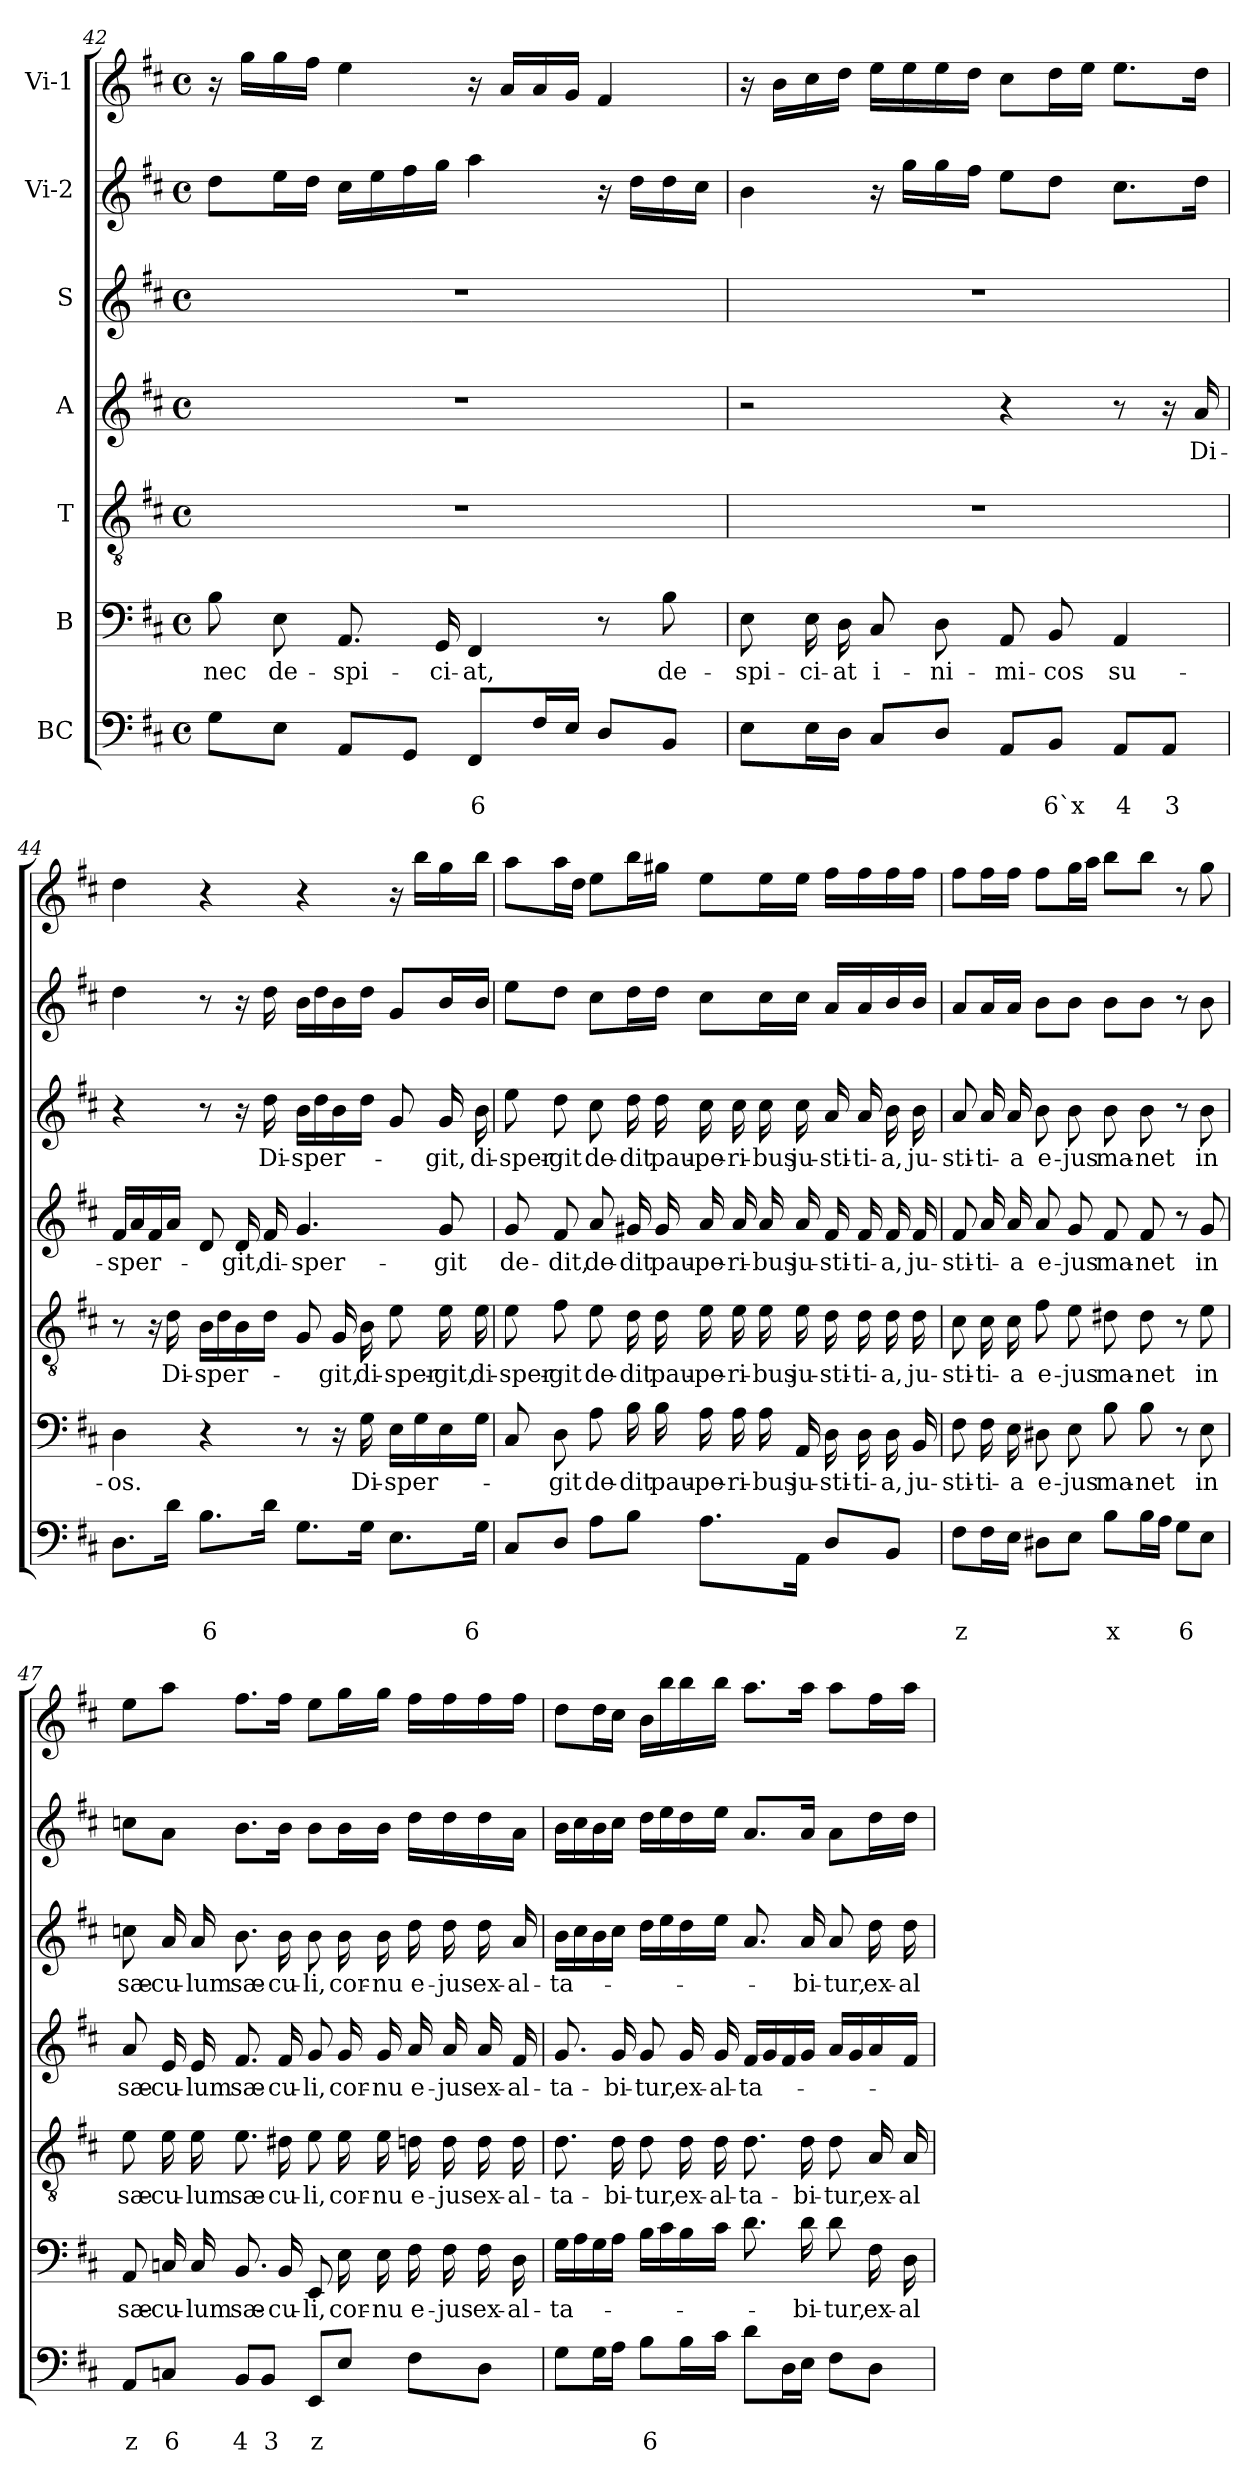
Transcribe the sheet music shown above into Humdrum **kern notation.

**kern	**text	**text	**kern	**text	**kern	**text	**kern	**text	**kern	**text	**kern	**kern
*part7	*part7	*part7	*part6	*part6	*part5	*part5	*part4	*part4	*part3	*part3	*part2	*part1
*staff7	*staff7	*staff7	*staff6	*staff6	*staff5	*staff5	*staff4	*staff4	*staff3	*staff3	*staff2	*staff1
*I"BC	*	*	*I"B	*	*I"T	*	*I"A	*	*I"S	*	*I"Vi-2	*I"Vi-1
!!LO:LB:g=z
*clefF4	*	*	*clefF4	*	*clefGv2	*	*clefG2	*	*clefG2	*	*clefG2	*clefG2
*k[f#c#]	*	*	*k[f#c#]	*	*k[f#c#]	*	*k[f#c#]	*	*k[f#c#]	*	*k[f#c#]	*k[f#c#]
*D:	*	*	*D:	*	*D:	*	*D:	*	*D:	*	*D:	*D:
*M4/4	*	*	*M4/4	*	*M4/4	*	*M4/4	*	*M4/4	*	*M4/4	*M4/4
*met(c)	*	*	*met(c)	*	*met(c)	*	*met(c)	*	*met(c)	*	*met(c)	*met(c)
=42	=42	=42	=42	=42	=42	=42	=42	=42	=42	=42	=42	=42
!	!	!	!	!LO:LY:b	!	!	!	!	!	!	!	!
8G\L	.	.	8B\	-nec	1r	.	1r	.	1r	.	8dd\L	16r
.	.	.	.	.	.	.	.	.	.	.	.	16gg\LL
!	!	!	!	!LO:LY:b	!	!	!	!	!	!	!	!
8E\J	.	.	8E\	de-	.	.	.	.	.	.	16ee\L	16gg\
.	.	.	.	.	.	.	.	.	.	.	16dd\JJ	16ff#\JJ
!	!	!	!	!LO:LY:b	!	!	!	!	!	!	!	!
8AA/L	.	.	8.AA/	-spi-	.	.	.	.	.	.	16cc#\LL	4ee\
.	.	.	.	.	.	.	.	.	.	.	16ee\	.
8GG/J	.	.	.	.	.	.	.	.	.	.	16ff#\	.
!	!	!	!	!LO:LY:b	!	!	!	!	!	!	!	!
.	.	.	16GG/	-ci-	.	.	.	.	.	.	16gg\JJ	.
!	!	!LO:LY:b	!	!LO:LY:b	!	!	!	!	!	!	!	!
8FF#/L	.	6	4FF#/	-at,	.	.	.	.	.	.	4aa\	16r
.	.	.	.	.	.	.	.	.	.	.	.	16a/LL
16F#/L	.	.	.	.	.	.	.	.	.	.	.	16a/
16E/JJ	.	.	.	.	.	.	.	.	.	.	.	16g/JJ
8D/L	.	.	8r	.	.	.	.	.	.	.	16r	4f#/
.	.	.	.	.	.	.	.	.	.	.	16dd\LL	.
!	!	!	!	!LO:LY:b	!	!	!	!	!	!	!	!
8BB/J	.	.	8B\	de-	.	.	.	.	.	.	16dd\	.
.	.	.	.	.	.	.	.	.	.	.	16cc#\JJ	.
=43	=43	=43	=43	=43	=43	=43	=43	=43	=43	=43	=43	=43
!	!	!	!	!LO:LY:b	!	!	!	!	!	!	!	!
8E\L	.	.	8E\	-spi-	1r	.	2r	.	1r	.	4b\	16r
.	.	.	.	.	.	.	.	.	.	.	.	16b\LL
!	!	!	!	!LO:LY:b	!	!	!	!	!	!	!	!
16E\L	.	.	16E\	-ci-	.	.	.	.	.	.	.	16cc#\
!	!	!	!	!LO:LY:b	!	!	!	!	!	!	!	!
16D\JJ	.	.	16D\	-at	.	.	.	.	.	.	.	16dd\JJ
!	!	!	!	!LO:LY:b	!	!	!	!	!	!	!	!
8C#/L	.	.	8C#/	i-	.	.	.	.	.	.	16r	16ee\LL
.	.	.	.	.	.	.	.	.	.	.	16gg\LL	16ee\
!	!	!	!	!LO:LY:b	!	!	!	!	!	!	!	!
8D/J	.	.	8D\	-ni-	.	.	.	.	.	.	16gg\	16ee\
.	.	.	.	.	.	.	.	.	.	.	16ff#\JJ	16dd\JJ
!	!	!	!	!LO:LY:b	!	!	!	!	!	!	!	!
8AA/L	.	.	8AA/	-mi-	.	.	4r	.	.	.	8ee\L	8cc#\L
!	!	!LO:LY:b	!	!LO:LY:b	!	!	!	!	!	!	!	!
8BB/J	.	6`x	8BB/	-cos	.	.	.	.	.	.	8dd\J	16dd\L
.	.	.	.	.	.	.	.	.	.	.	.	16ee\JJ
!	!	!LO:LY:b	!	!LO:LY:b	!	!	!	!	!	!	!	!
8AA/L	.	4	4AA/	su-	.	.	8r	.	.	.	8.cc#\L	8.ee\L
!	!	!LO:LY:b	!	!	!	!	!	!	!	!	!	!
8AA/J	.	3	.	.	.	.	16r	.	.	.	.	.
!	!	!	!	!	!	!	!	!LO:LY:b	!	!	!	!
.	.	.	.	.	.	.	16a/	Di-	.	.	16dd\Jk	16dd\Jk
=44	=44	=44	=44	=44	=44	=44	=44	=44	=44	=44	=44	=44
!	!	!	!	!LO:LY:b	!	!	!	!LO:LY:b	!	!	!	!
8.D\L	.	.	4D\	-os.	8r	.	16f#/LL	-sper-	4r	.	4dd\	4dd\
.	.	.	.	.	.	.	16a/	.	.	.	.	.
.	.	.	.	.	16r	.	16f#/	.	.	.	.	.
!	!	!	!	!	!	!LO:LY:b	!	!	!	!	!	!
16d\Jk	.	.	.	.	16d\	Di-	16a/JJ	.	.	.	.	.
!	!	!LO:LY:b	!	!	!	!LO:LY:b	!	!	!	!	!	!
8.B\L	.	6	4r	.	16B\LL	-sper-	8d/	.	8r	.	8r	4r
.	.	.	.	.	16d\	.	.	.	.	.	.	.
!	!	!	!	!	!	!	!	!LO:LY:b	!	!	!	!
.	.	.	.	.	16B\	.	16d/	-git,	16r	.	16r	.
!	!	!	!	!	!	!	!	!LO:LY:b	!	!LO:LY:b	!	!
16d\Jk	.	.	.	.	16d\JJ	.	16f#/	di-	16dd\	Di-	16dd\	.
!	!	!	!	!	!	!	!	!LO:LY:b	!	!LO:LY:b	!	!
8.G\L	.	.	8r	.	8G/	.	4.g/	-sper-	16b\LL	-sper-	16b\LL	4r
.	.	.	.	.	.	.	.	.	16dd\	.	16dd\	.
!	!	!	!	!	!	!LO:LY:b	!	!	!	!	!	!
.	.	.	16r	.	16G/	-git,	.	.	16b\	.	16b\	.
!	!	!	!	!LO:LY:b	!	!LO:LY:b	!	!	!	!	!	!
16G\Jk	.	.	16G\	Di-	16B\	di-	.	.	16dd\JJ	.	16dd\JJ	.
!	!	!	!	!LO:LY:b	!	!LO:LY:b	!	!	!	!	!	!
8.E\L	.	.	16E\LL	-sper-	8e\	-sper-	.	.	8g/	.	8g/L	16r
.	.	.	16G\	.	.	.	.	.	.	.	.	16bb\LL
!	!	!	!	!	!	!LO:LY:b	!	!LO:LY:b	!	!LO:LY:b	!	!
.	.	.	16E\	.	16e\	-git,	8g/	-git	16g/	-git,	16b/L	16gg\
!	!	!LO:LY:b	!	!	!	!LO:LY:b	!	!	!	!LO:LY:b	!	!
16G\Jk	.	6	16G\JJ	.	16e\	di-	.	.	16b\	di-	16b/JJ	16bb\JJ
!!LO:PB:g=z
=45	=45	=45	=45	=45	=45	=45	=45	=45	=45	=45	=45	=45
!	!	!	!	!	!	!LO:LY:b	!	!LO:LY:b	!	!LO:LY:b	!	!
8C#/L	.	.	8C#/	.	8e\	-sper-	8g/	de-	8ee\	-sper-	8ee\L	8aa\L
!	!	!	!	!LO:LY:b	!	!LO:LY:b	!	!LO:LY:b	!	!LO:LY:b	!	!
8D/J	.	.	8D\	-git	8f#\	-git	8f#/	-dit,	8dd\	-git	8dd\J	16aa\L
.	.	.	.	.	.	.	.	.	.	.	.	16dd\JJ
!	!	!	!	!LO:LY:b	!	!LO:LY:b	!	!LO:LY:b	!	!LO:LY:b	!	!
8A\L	.	.	8A\	de-	8e\	de-	8a/	de-	8cc#\	de-	8cc#\L	8ee\L
!	!	!	!	!LO:LY:b	!	!LO:LY:b	!	!LO:LY:b	!	!LO:LY:b	!	!
8B\J	.	.	16B\	-dit	16d\	-dit	16g#X/	-dit	16dd\	-dit	16dd\L	16bb\L
!	!	!	!	!LO:LY:b	!	!LO:LY:b	!	!LO:LY:b	!	!LO:LY:b	!	!
.	.	.	16B\	pau-	16d\	pau-	16g#/	pau-	16dd\	pau-	16dd\JJ	16gg#X\JJ
!	!	!	!	!LO:LY:b	!	!LO:LY:b	!	!LO:LY:b	!	!LO:LY:b	!	!
8.A\L	.	.	16A\	-pe-	16e\	-pe-	16a/	-pe-	16cc#\	-pe-	8cc#\L	8ee\L
!	!	!	!	!LO:LY:b	!	!LO:LY:b	!	!LO:LY:b	!	!LO:LY:b	!	!
.	.	.	16A\	-ri-	16e\	-ri-	16a/	-ri-	16cc#\	-ri-	.	.
!	!	!	!	!LO:LY:b	!	!LO:LY:b	!	!LO:LY:b	!	!LO:LY:b	!	!
.	.	.	16A\	-bus	16e\	-bus	16a/	-bus	16cc#\	-bus	16cc#\L	16ee\L
!	!	!	!	!LO:LY:b	!	!LO:LY:b	!	!LO:LY:b	!	!LO:LY:b	!	!
16AA\Jk	.	.	16AA/	ju-	16e\	ju-	16a/	ju-	16cc#\	ju-	16cc#\JJ	16ee\JJ
!	!	!	!	!LO:LY:b	!	!LO:LY:b	!	!LO:LY:b	!	!LO:LY:b	!	!
8D/L	.	.	16D\	-sti-	16d\	-sti-	16f#/	-sti-	16a/	-sti-	16a/LL	16ff#\LL
!	!	!	!	!LO:LY:b	!	!LO:LY:b	!	!LO:LY:b	!	!LO:LY:b	!	!
.	.	.	16D\	-ti-	16d\	-ti-	16f#/	-ti-	16a/	-ti-	16a/	16ff#\
!	!	!	!	!LO:LY:b	!	!LO:LY:b	!	!LO:LY:b	!	!LO:LY:b	!	!
8BB/J	.	.	16D\	-a,	16d\	-a,	16f#/	-a,	16b\	-a,	16b/	16ff#\
!	!	!	!	!LO:LY:b	!	!LO:LY:b	!	!LO:LY:b	!	!LO:LY:b	!	!
.	.	.	16BB/	ju-	16d\	ju-	16f#/	ju-	16b\	ju-	16b/JJ	16ff#\JJ
=46	=46	=46	=46	=46	=46	=46	=46	=46	=46	=46	=46	=46
!	!	!LO:LY:b	!	!LO:LY:b	!	!LO:LY:b	!	!LO:LY:b	!	!LO:LY:b	!	!
8F#\L	.	z	8F#\	-sti-	8c#\	-sti-	8f#/	-sti-	8a/	-sti-	8a/L	8ff#\L
!	!	!	!	!LO:LY:b	!	!LO:LY:b	!	!LO:LY:b	!	!LO:LY:b	!	!
16F#\L	.	.	16F#\	-ti-	16c#\	-ti-	16a/	-ti-	16a/	-ti-	16a/L	16ff#\L
!	!	!	!	!LO:LY:b	!	!LO:LY:b	!	!LO:LY:b	!	!LO:LY:b	!	!
16E\JJ	.	.	16E\	-a	16c#\	-a	16a/	-a	16a/	-a	16a/JJ	16ff#\JJ
!	!	!	!	!LO:LY:b	!	!LO:LY:b	!	!LO:LY:b	!	!LO:LY:b	!	!
8D#X\L	.	.	8D#X\	e-	8f#\	e-	8a/	e-	8b\	e-	8b\L	8ff#\L
!	!	!	!	!LO:LY:b	!	!LO:LY:b	!	!LO:LY:b	!	!LO:LY:b	!	!
8E\J	.	.	8E\	-jus	8e\	-jus	8g/	-jus	8b\	-jus	8b\J	16gg\L
.	.	.	.	.	.	.	.	.	.	.	.	16aa\JJ
!	!	!LO:LY:b	!	!LO:LY:b	!	!LO:LY:b	!	!LO:LY:b	!	!LO:LY:b	!	!
8B\L	.	x	8B\	ma-	8d#X\	ma-	8f#/	ma-	8b\	ma-	8b\L	8bb\L
!	!	!	!	!LO:LY:b	!	!LO:LY:b	!	!LO:LY:b	!	!LO:LY:b	!	!
16B\L	.	.	8B\	-net	8d#\	-net	8f#/	-net	8b\	-net	8b\J	8bb\J
16A\JJ	.	.	.	.	.	.	.	.	.	.	.	.
!	!	!LO:LY:b	!	!	!	!	!	!	!	!	!	!
8G\L	.	6	8r	.	8r	.	8r	.	8r	.	8r	8r
!	!	!	!	!LO:LY:b	!	!LO:LY:b	!	!LO:LY:b	!	!LO:LY:b	!	!
8E\J	.	.	8E\	in	8e\	in	8g/	in	8b\	in	8b\	8gg\
!!LO:LB:g=z
=47	=47	=47	=47	=47	=47	=47	=47	=47	=47	=47	=47	=47
!	!	!LO:LY:b	!	!LO:LY:b	!	!LO:LY:b	!	!LO:LY:b	!	!LO:LY:b	!	!
8AA/L	.	z	8AA/	sæ-	8e\	sæ-	8a/	sæ-	8ccn\	sæ-	8ccn\L	8ee\L
!	!	!LO:LY:b	!	!LO:LY:b	!	!LO:LY:b	!	!LO:LY:b	!	!LO:LY:b	!	!
8Cn/J	.	6	16Cn/	-cu-	16e\	-cu-	16e/	-cu-	16a/	-cu-	8a\J	8aa\J
!	!	!	!	!LO:LY:b	!	!LO:LY:b	!	!LO:LY:b	!	!LO:LY:b	!	!
.	.	.	16C/	-lum	16e\	-lum	16e/	-lum	16a/	-lum	.	.
!	!	!LO:LY:b	!	!LO:LY:b	!	!LO:LY:b	!	!LO:LY:b	!	!LO:LY:b	!	!
8BB/L	.	4	8.BB/	sæ-	8.e\	sæ-	8.f#/	sæ-	8.b\	sæ-	8.b\L	8.ff#\L
!	!	!LO:LY:b	!	!	!	!	!	!	!	!	!	!
8BB/J	.	3	.	.	.	.	.	.	.	.	.	.
!	!	!	!	!LO:LY:b	!	!LO:LY:b	!	!LO:LY:b	!	!LO:LY:b	!	!
.	.	.	16BB/	-cu-	16d#X\	-cu-	16f#/	-cu-	16b\	-cu-	16b\Jk	16ff#\Jk
!	!	!LO:LY:b	!	!LO:LY:b	!	!LO:LY:b	!	!LO:LY:b	!	!LO:LY:b	!	!
8EE/L	.	z	8EE/	-li,	8e\	-li,	8g/	-li,	8b\	-li,	8b\L	8ee\L
!	!	!	!	!LO:LY:b	!	!LO:LY:b	!	!LO:LY:b	!	!LO:LY:b	!	!
8E/J	.	.	16E\	cor-	16e\	cor-	16g/	cor-	16b\	cor-	16b\L	16gg\L
!	!	!	!	!LO:LY:b	!	!LO:LY:b	!	!LO:LY:b	!	!LO:LY:b	!	!
.	.	.	16E\	-nu	16e\	-nu	16g/	-nu	16b\	-nu	16b\JJ	16gg\JJ
!	!	!	!	!LO:LY:b	!	!LO:LY:b	!	!LO:LY:b	!	!LO:LY:b	!	!
8F#\L	.	.	16F#\	e-	16dn\	e-	16a/	e-	16dd\	e-	16dd\LL	16ff#\LL
!	!	!	!	!LO:LY:b	!	!LO:LY:b	!	!LO:LY:b	!	!LO:LY:b	!	!
.	.	.	16F#\	-jus	16d\	-jus	16a/	-jus	16dd\	-jus	16dd\	16ff#\
!	!	!	!	!LO:LY:b	!	!LO:LY:b	!	!LO:LY:b	!	!LO:LY:b	!	!
8D\J	.	.	16F#\	ex-	16d\	ex-	16a/	ex-	16dd\	ex-	16dd\	16ff#\
!	!	!	!	!LO:LY:b	!	!LO:LY:b	!	!LO:LY:b	!	!LO:LY:b	!	!
.	.	.	16D\	-al-	16d\	-al-	16f#/	-al-	16a/	-al-	16a\JJ	16ff#\JJ
=48	=48	=48	=48	=48	=48	=48	=48	=48	=48	=48	=48	=48
!	!	!	!	!LO:LY:b	!	!LO:LY:b	!	!LO:LY:b	!	!LO:LY:b	!	!
8G\L	.	.	16G\LL	-ta-	8.d\	-ta-	8.g/	-ta-	16b\LL	-ta-	16b\LL	8dd\L
.	.	.	16A\	.	.	.	.	.	16cc#\	.	16cc#\	.
16G\L	.	.	16G\	.	.	.	.	.	16b\	.	16b\	16dd\L
!	!	!	!	!	!	!LO:LY:b	!	!LO:LY:b	!	!	!	!
16A\JJ	.	.	16A\JJ	.	16d\	-bi-	16g/	-bi-	16cc#\JJ	.	16cc#\JJ	16cc#\JJ
!	!	!LO:LY:b	!	!	!	!LO:LY:b	!	!LO:LY:b	!	!	!	!
8B\L	.	6	16B\LL	.	8d\	-tur,	8g/	-tur,	16dd\LL	.	16dd\LL	16b\LL
.	.	.	16c#\	.	.	.	.	.	16ee\	.	16ee\	16bb\
!	!	!	!	!	!	!LO:LY:b	!	!LO:LY:b	!	!	!	!
16B\L	.	.	16B\	.	16d\	ex-	16g/	ex-	16dd\	.	16dd\	16bb\
!	!	!	!	!	!	!LO:LY:b	!	!LO:LY:b	!	!	!	!
16c#\JJ	.	.	16c#\JJ	.	16d\	-al-	16g/	-al-	16ee\JJ	.	16ee\JJ	16bb\JJ
!	!	!	!	!	!	!LO:LY:b	!	!LO:LY:b	!	!	!	!
8d\L	.	.	8.d\	.	8.d\	-ta-	16f#/LL	-ta-	8.a/	.	8.a/L	8.aa\L
.	.	.	.	.	.	.	16g/	.	.	.	.	.
16D\L	.	.	.	.	.	.	16f#/	.	.	.	.	.
!	!	!	!	!LO:LY:b	!	!LO:LY:b	!	!	!	!LO:LY:b	!	!
16E\JJ	.	.	16d\	-bi-	16d\	-bi-	16g/JJ	.	16a/	-bi-	16a/Jk	16aa\Jk
!	!	!	!	!LO:LY:b	!	!LO:LY:b	!	!	!	!LO:LY:b	!	!
8F#\L	.	.	8d\	-tur,	8d\	-tur,	16a/LL	.	8a/	-tur,	8a\L	8aa\L
.	.	.	.	.	.	.	16g/	.	.	.	.	.
!	!	!	!	!LO:LY:b	!	!LO:LY:b	!	!	!	!LO:LY:b	!	!
8D\J	.	.	16F#\	ex-	16A/	ex-	16a/	.	16dd\	ex-	16dd\L	16ff#\L
!	!	!	!	!LO:LY:b	!	!LO:LY:b	!	!	!	!LO:LY:b	!	!
.	.	.	16D\	-al-	16A/	-al-	16f#/JJ	.	16dd\	-al-	16dd\JJ	16aa\JJ
=	=	=	=	=	=	=	=	=	=	=	=	=
*-	*-	*-	*-	*-	*-	*-	*-	*-	*-	*-	*-	*-
